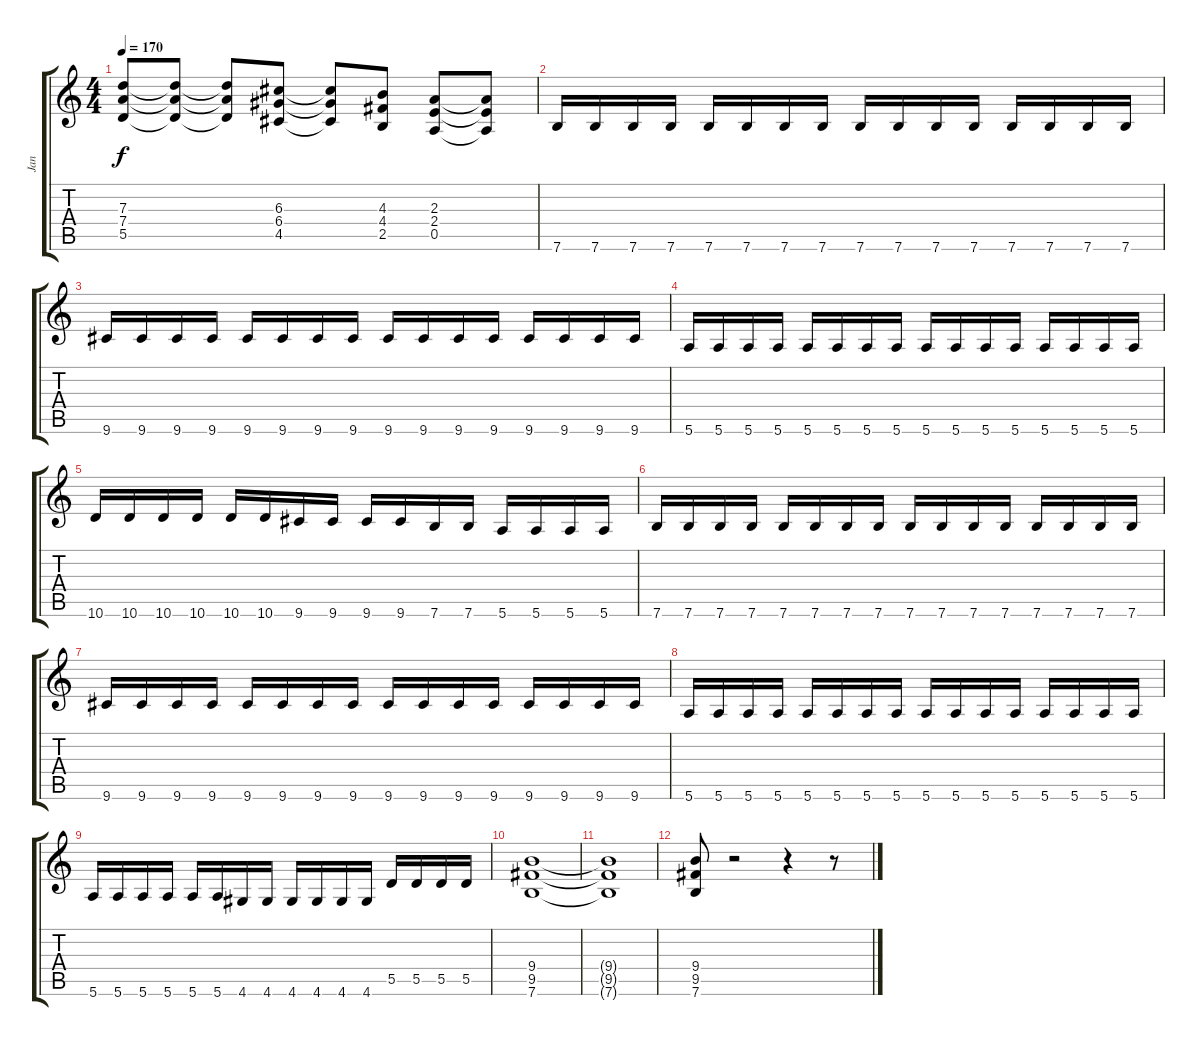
\track ("Jan" "Jan") {instrument distortionguitar}
\staff {score tabs}
\tuning (E4 B3 G3 D3 A2 E2) {hide}
\ts (4 4)
\tempo 170
\clef g2
\ks c
(7.3 7.4 5.5).8{dy f} (7.3{t} 7.4{t} 5.5{t}).8 (7.3{t} 7.4{t} 5.5{t}).8 (6.3 6.4 4.5).8 (6.3{t} 6.4{t} 4.5{t}).8 (4.3 4.4 2.5).8 (2.3 2.4 0.5).8 (2.3{t} 2.4{t} 0.5{t}).8 |
7.6.16{balance 4} 7.6.16 7.6.16 7.6.16 7.6.16 7.6.16 7.6.16 7.6.16 7.6.16 7.6.16 7.6.16 7.6.16 7.6.16 7.6.16 7.6.16 7.6.16 |
9.6.16 9.6.16 9.6.16 9.6.16 9.6.16 9.6.16 9.6.16 9.6.16 9.6.16 9.6.16 9.6.16 9.6.16 9.6.16 9.6.16 9.6.16 9.6.16 |
5.6.16 5.6.16 5.6.16 5.6.16 5.6.16 5.6.16 5.6.16 5.6.16 5.6.16 5.6.16 5.6.16 5.6.16 5.6.16 5.6.16 5.6.16 5.6.16 |
10.6.16 10.6.16 10.6.16 10.6.16 10.6.16 10.6.16 9.6.16 9.6.16 9.6.16 9.6.16 7.6.16 7.6.16 5.6.16 5.6.16 5.6.16 5.6.16 |
7.6.16 7.6.16 7.6.16 7.6.16 7.6.16 7.6.16 7.6.16 7.6.16 7.6.16 7.6.16 7.6.16 7.6.16 7.6.16 7.6.16 7.6.16 7.6.16 |
9.6.16 9.6.16 9.6.16 9.6.16 9.6.16 9.6.16 9.6.16 9.6.16 9.6.16 9.6.16 9.6.16 9.6.16 9.6.16 9.6.16 9.6.16 9.6.16 |
5.6.16 5.6.16 5.6.16 5.6.16 5.6.16 5.6.16 5.6.16 5.6.16 5.6.16 5.6.16 5.6.16 5.6.16 5.6.16 5.6.16 5.6.16 5.6.16 |
5.6.16 5.6.16 5.6.16 5.6.16 5.6.16 5.6.16 4.6.16 4.6.16 4.6.16 4.6.16 4.6.16 4.6.16 5.5.16 5.5.16 5.5.16 5.5.16 |
(9.4 9.5 7.6).1 |
(9.4{t} 9.5{t} 7.6{t}).1 |
(9.4 9.5 7.6).8 r.2 r.4 r.8
